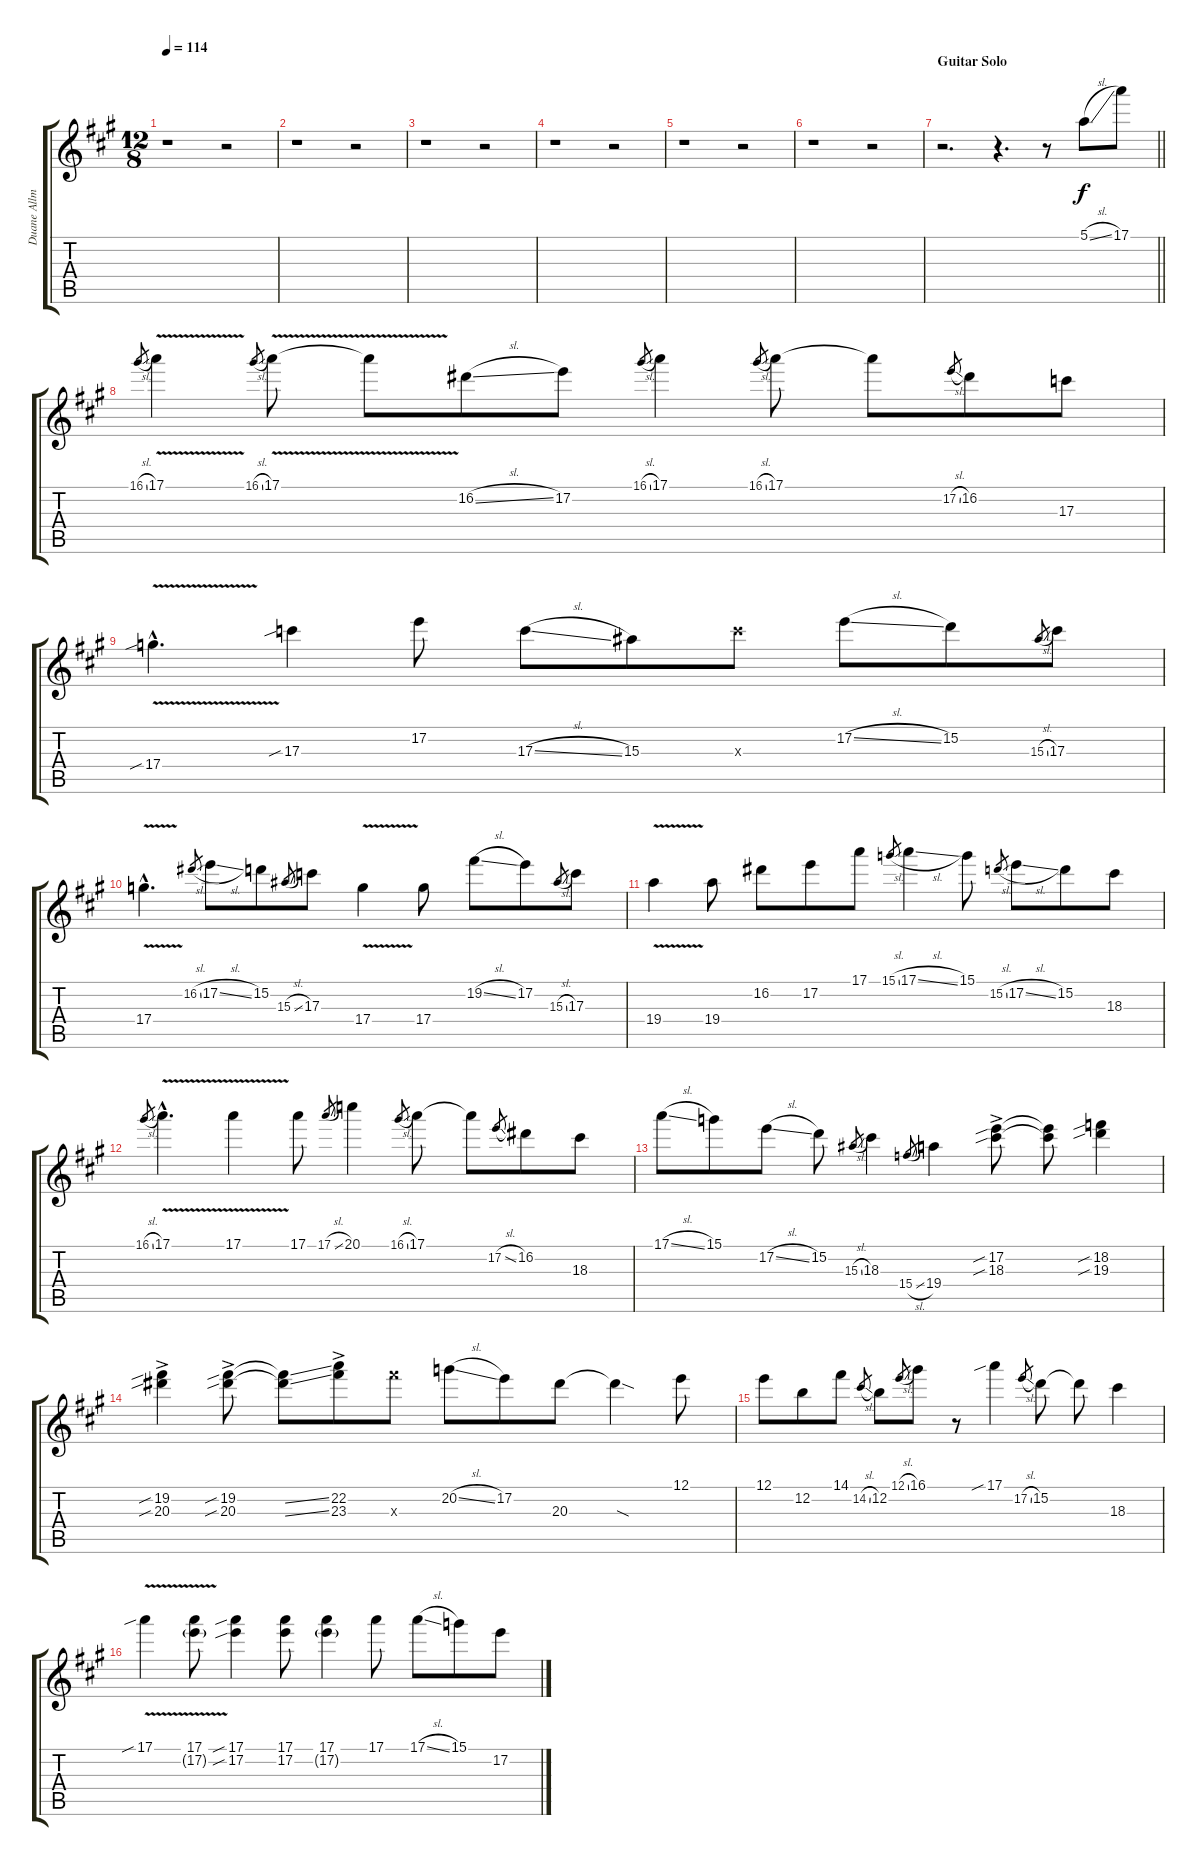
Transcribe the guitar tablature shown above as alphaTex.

\track ("Duane Allman - Guitar II" "Duane Allm") {instrument distortionguitar}
\staff {score tabs}
\tuning (E4 B3 G3 D3 A2 E2) {hide}
\ts (12 8)
\tempo 114
\clef g2
\ks a
r.1{dy mf} r.2 |
r.1 r.2 |
r.1 r.2 |
r.1 r.2 |
r.1 r.2 |
r.1 r.2 |
\section ("" "Guitar Solo")
\barLineRight lightlight
r.2{d} r.4{d} r.8 5.1{sl}.8{dy f} 17.1.8 |
16.1{sl}.8{gr} 17.1{v}.4 16.1{sl}.8{gr} 17.1{v}.8 17.1{v t}.8 16.2{sl}.8 17.2.8 16.1{sl}.8{gr} 17.1.4 16.1{sl}.8{gr} 17.1.8 17.1{t}.8 17.2{sl}.8{gr} 16.2.8 17.3.8 |
17.4{v sib hac}.4{d} 17.3{sib}.4 17.2.8 17.3{sl}.8 15.3.8 17.3{x}.8 17.2{sl}.8 15.2.8 15.3{sl}.8{gr} 17.3.8 |
17.4{v hac}.4{d} 16.2{sl}.8{gr} 17.2{sl}.8 15.2.8 15.3{sl}.8{gr} 17.3.8 17.4{v}.4 17.4.8 19.2{sl}.8 17.2.8 15.3{sl}.8{gr} 17.3.8 |
19.4{v}.4 19.4.8 16.2.8 17.2.8 17.1.8 15.1{sl}.8{gr} 17.1{sl}.4 15.1.8 15.2{sl}.8{gr} 17.2{sl}.8 15.2.8 18.3.8 |
16.1{sl}.8{gr} 17.1{v hac}.4{d} 17.1{v}.4 17.1.8 17.1{sl}.8{gr} 20.1.4 16.1{sl}.8{gr} 17.1.8 17.1{t}.8 17.2{sl}.8{gr} 16.2.8 18.3.8 |
17.1{sl}.8 15.1.8 17.2{sl}.8 15.2.8 15.3{sl}.8{gr} 18.3.4 15.4{sl}.8{gr} 19.4.4 (17.2{sib ac} 18.3{sib ac}).8 (17.2{t} 18.3{t}).8 (18.2{sib} 19.3{sib}).4 |
(19.2{sib ac} 20.3{sib ac}).4 (19.2{sib ac} 20.3{sib ac}).8 (19.2{ss t} 20.3{ss t}).8 (22.2{ac} 23.3{ac}).8 23.3{x}.8 20.2{sl}.8 17.2.8 20.3.8 20.3{sod t}.4 12.1.8 |
12.1.8 12.2.8 14.1.8 14.2{sl}.8{gr} 12.2.8 12.1{sl}.8{gr} 16.1.8 r.8 17.1{sib}.4 17.2{sl}.8{gr} 15.2.8 15.2{t}.8 18.3.4 |
17.1{v sib}.4 (17.1{v} 17.2{v g}).8 (17.1{sib} 17.2{sib}).4 (17.1 17.2).8 (17.1 17.2{g}).4 17.1.8 17.1{sl}.8 15.1.8 17.2.8
